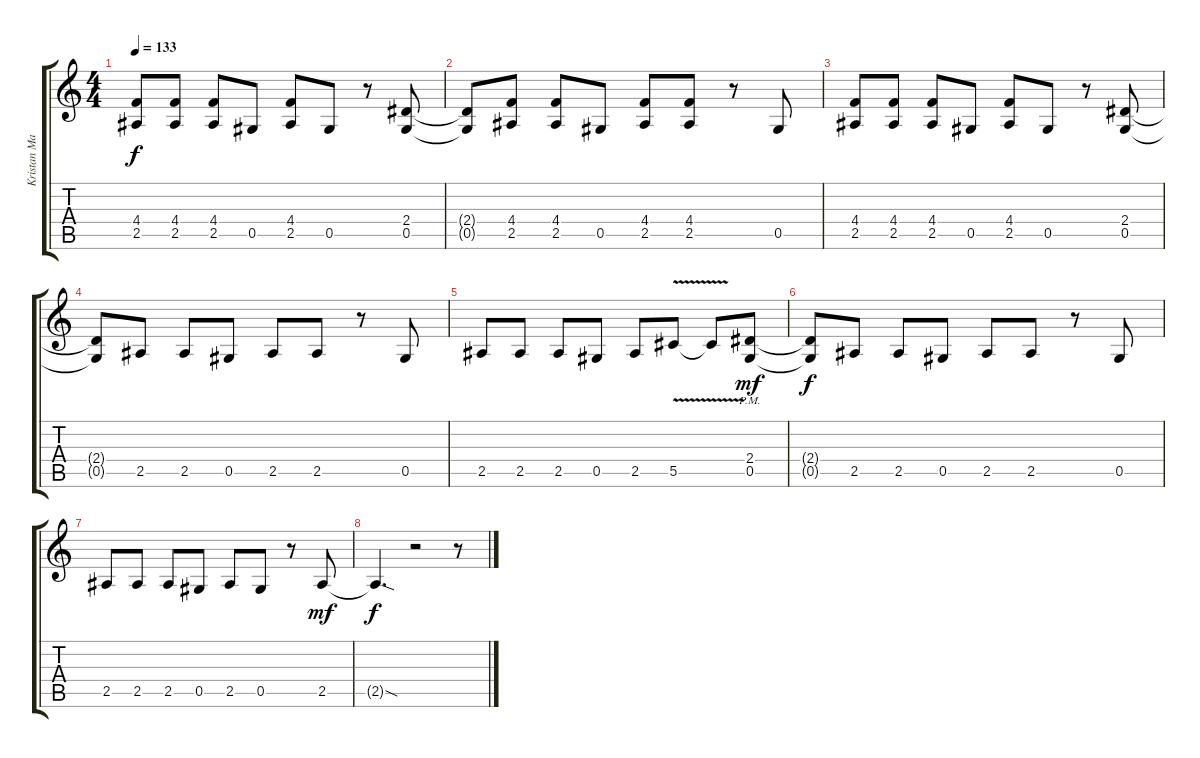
\track ("Kristan Mallory (Rythm)" "Kristan Ma") {instrument distortionguitar}
\staff {score tabs}
\tuning (Eb4 Bb3 Gb3 Db3 Ab2 Eb2) {hide}
\ts (4 4)
\tempo 133
\clef g2
\ks c
(4.4 2.5).8{dy f} (4.4 2.5).8 (4.4 2.5).8 0.5.8 (4.4 2.5).8 0.5.8 r.8 (2.4 0.5).8 |
(2.4{t} 0.5{t}).8 (4.4 2.5).8 (4.4 2.5).8 0.5.8 (4.4 2.5).8 (4.4 2.5).8 r.8 0.5.8 |
(4.4 2.5).8 (4.4 2.5).8 (4.4 2.5).8 0.5.8 (4.4 2.5).8 0.5.8 r.8 (2.4 0.5).8 |
(2.4{t} 0.5{t}).8 2.5.8 2.5.8 0.5.8 2.5.8 2.5.8 r.8 0.5.8 |
2.5.8 2.5.8 2.5.8 0.5.8 2.5.8 5.5{v}.8 5.5{t}.8 (2.4 0.5{pm}).8{dy mf} |
(2.4{t} 0.5{t}).8{dy f} 2.5.8 2.5.8 0.5.8 2.5.8 2.5.8 r.8 0.5.8 |
2.5.8 2.5.8 2.5.8 0.5.8 2.5.8 0.5.8 r.8 2.5.8{dy mf} |
2.5{sod t}.4{d dy f} r.2 r.8
